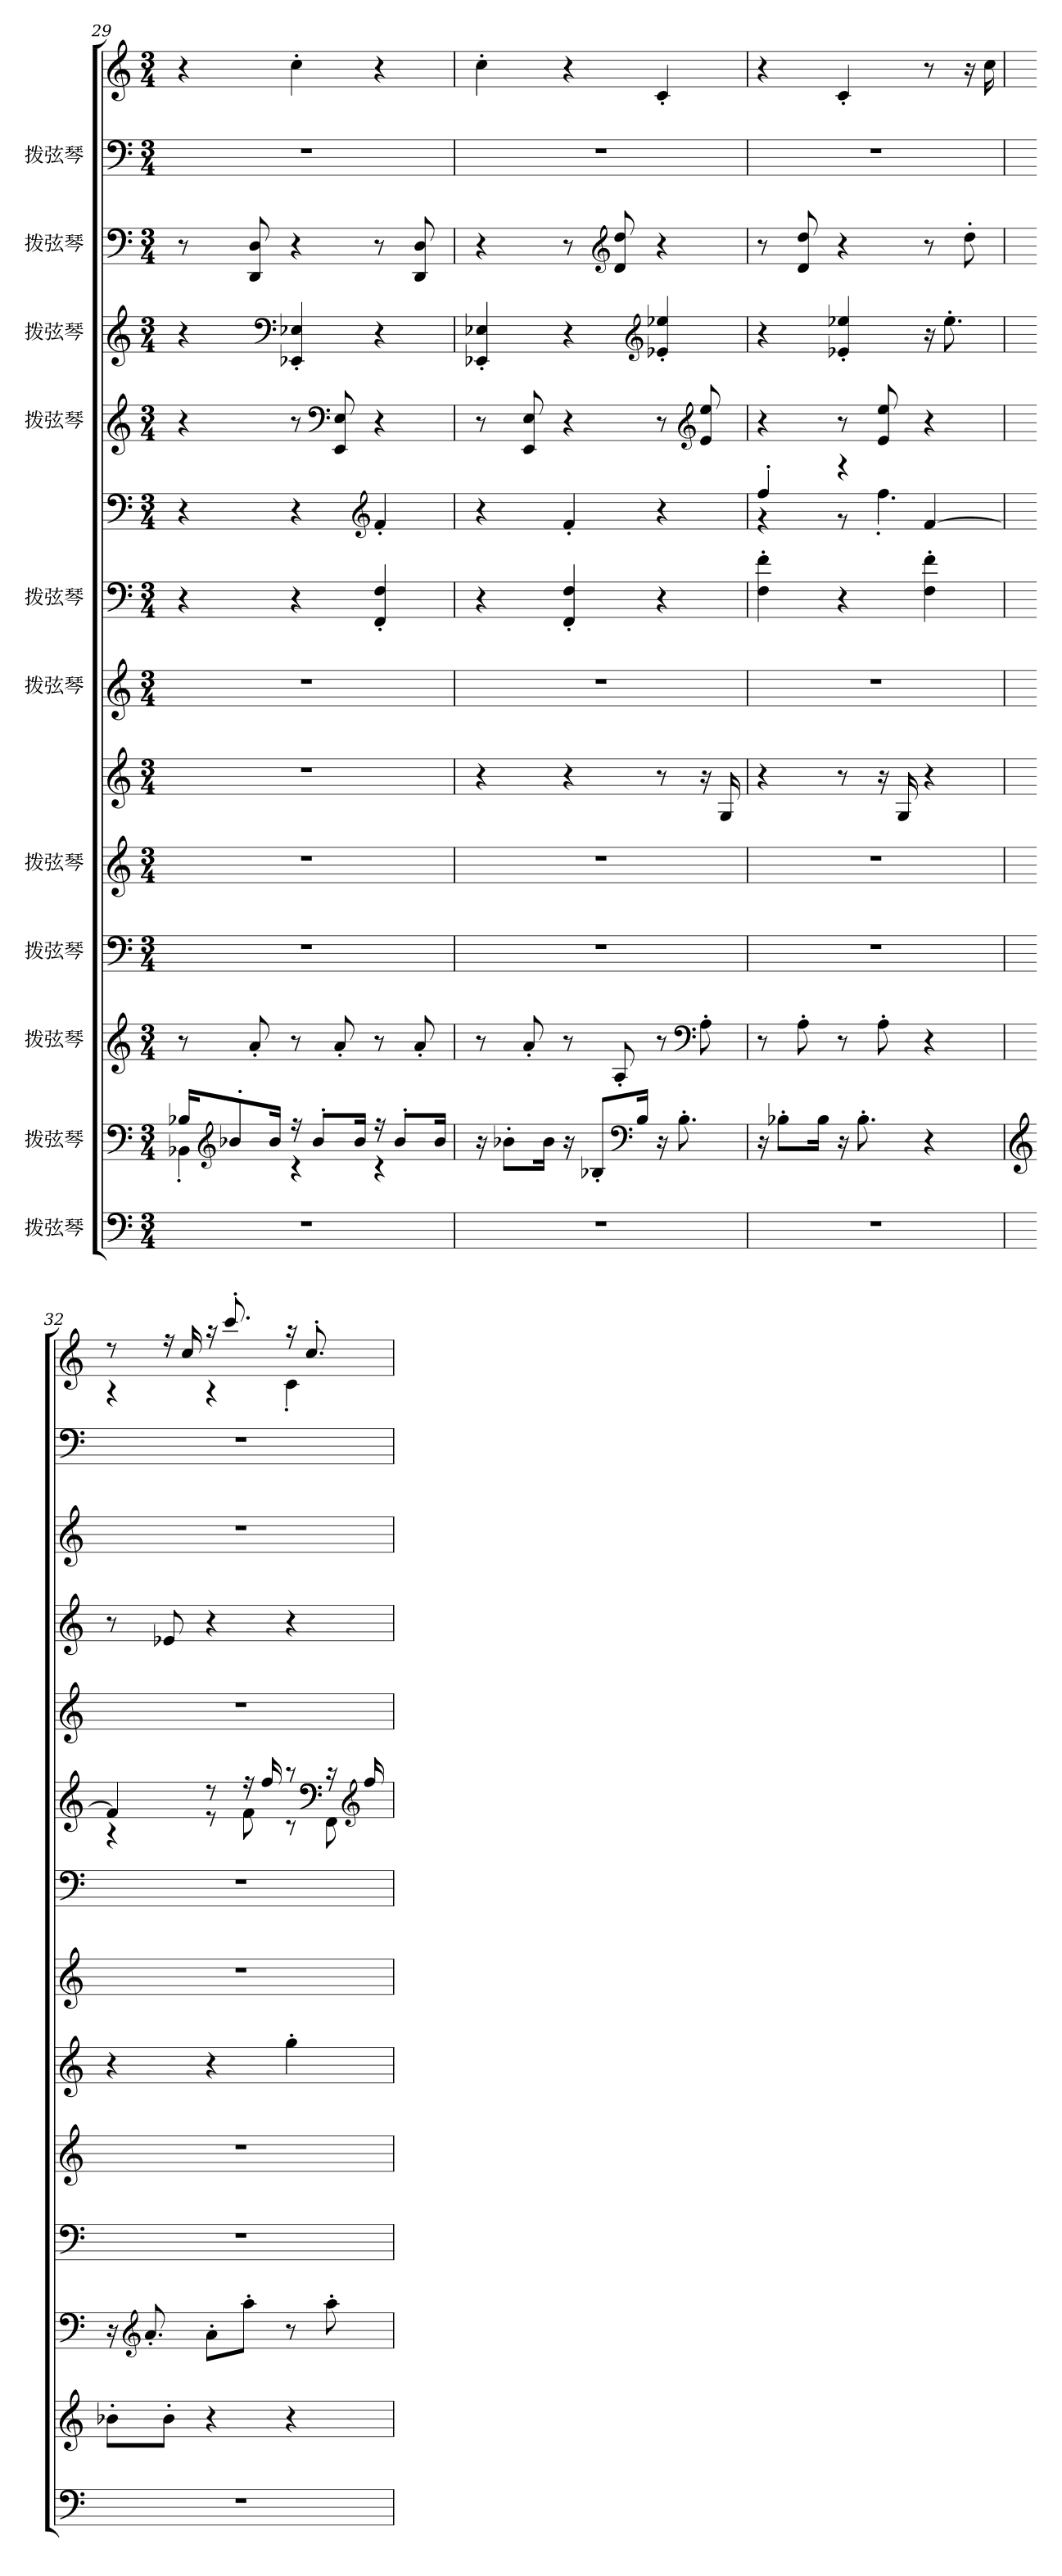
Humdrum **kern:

**kern	**kern	**kern	**kern	**kern	**kern	**kern	**kern	**kern	**kern	**kern	**kern	**kern	**kern
*part11	*part10	*part9	*part8	*part7	*part7	*part6	*part5	*part5	*part4	*part3	*part2	*part1	*part1
*staff14	*staff13	*staff12	*staff11	*staff10	*staff9	*staff8	*staff7	*staff6	*staff5	*staff4	*staff3	*staff2	*staff1
*I"拨弦琴	*I"拨弦琴	*I"拨弦琴	*I"拨弦琴	*I"拨弦琴	*	*I"拨弦琴	*I"拨弦琴	*	*I"拨弦琴	*I"拨弦琴	*I"拨弦琴	*I"拨弦琴	*
!!LO:PB:g=z
*clefF4	*clefF4	*clefG2	*clefF4	*clefG2	*clefG2	*clefG2	*clefF4	*clefF4	*clefG2	*clefG2	*clefF4	*clefF4	*clefG2
*k[]	*k[]	*k[]	*k[]	*k[]	*k[]	*k[]	*k[]	*k[]	*k[]	*k[]	*k[]	*k[]	*k[]
*M3/4	*M3/4	*M3/4	*M3/4	*M3/4	*M3/4	*M3/4	*M3/4	*M3/4	*M3/4	*M3/4	*M3/4	*M3/4	*M3/4
=29	=29	=29	=29	=29	=29	=29	=29	=29	=29	=29	=29	=29	=29
*	*^	*	*	*	*	*	*	*	*	*	*	*	*
2.r	16B-X/KL	4BB-X'\	8r	2.r	2.r	2.r	2.r	4r	4r	4r	4r	8r	2.r	4r
*	*clefG2	*	*	*	*	*	*	*	*	*	*	*	*	*
.	8b-X'/	.	.	.	.	.	.	.	.	.	.	.	.	.
.	.	.	8a'/	.	.	.	.	.	.	.	.	8DD/ 8D/	.	.
.	16b-/Jk	.	.	.	.	.	.	.	.	.	.	.	.	.
*	*	*	*	*	*	*	*	*	*	*	*clefF4	*	*	*
.	16r	4r	8r	.	.	.	.	4r	4r	8r	4EE-X/' 4E-X/'	4r	.	4cc'\
.	8b-'/L	.	.	.	.	.	.	.	.	.	.	.	.	.
*	*	*	*	*	*	*	*	*	*	*clefF4	*	*	*	*
.	.	.	8a'/	.	.	.	.	.	.	8EE/ 8E/	.	.	.	.
.	16b-/Jk	.	.	.	.	.	.	.	.	.	.	.	.	.
*	*	*	*	*	*	*	*	*	*clefG2	*	*	*	*	*
.	16r	4r	8r	.	.	.	.	4FF/' 4F/'	4f'/	4r	4r	8r	.	4r
.	8b-'/L	.	.	.	.	.	.	.	.	.	.	.	.	.
.	.	.	8a'/	.	.	.	.	.	.	.	.	8DD/ 8D/	.	.
.	16b-/Jk	.	.	.	.	.	.	.	.	.	.	.	.	.
*	*v	*v	*	*	*	*	*	*	*	*	*	*	*	*
=30	=30	=30	=30	=30	=30	=30	=30	=30	=30	=30	=30	=30	=30
2.r	16r	8r	2.r	2.r	4r	2.r	4r	4r	8r	4EE-X/' 4E-X/'	4r	2.r	4cc'\
.	8b-X'\L	.	.	.	.	.	.	.	.	.	.	.	.
.	.	8a'/	.	.	.	.	.	.	8EE/ 8E/	.	.	.	.
.	16b-\Jk	.	.	.	.	.	.	.	.	.	.	.	.
.	16r	8r	.	.	4r	.	4FF/' 4F/'	4f'/	4r	4r	8r	.	4r
.	8B-X'/L	.	.	.	.	.	.	.	.	.	.	.	.
*	*	*	*	*	*	*	*	*	*	*	*clefG2	*	*
.	.	8A'/	.	.	.	.	.	.	.	.	8d/ 8dd/	.	.
*	*clefF4	*	*	*	*	*	*	*	*	*	*	*	*
.	16B-/Jk	.	.	.	.	.	.	.	.	.	.	.	.
*	*	*	*	*	*	*	*	*	*	*clefG2	*	*	*
.	16r	8r	.	.	8r	.	4r	4r	8r	4e-X/' 4ee-X/'	4r	.	4c'/
.	8.B-'\	.	.	.	.	.	.	.	.	.	.	.	.
*	*	*clefF4	*	*	*	*	*	*	*clefG2	*	*	*	*
.	.	8A'\	.	.	16r	.	.	.	8e/ 8ee/	.	.	.	.
.	.	.	.	.	16G/	.	.	.	.	.	.	.	.
!!LO:PB:g=z
=31	=31	=31	=31	=31	=31	=31	=31	=31	=31	=31	=31	=31	=31
*	*	*	*	*	*	*	*	*^	*	*	*	*	*
2.r	16r	8r	2.r	2.r	4r	2.r	4F\' 4f\'	4ff'/	4r	4r	4r	8r	2.r	4r
.	8B-X'\L	.	.	.	.	.	.	.	.	.	.	.	.	.
.	.	8A'\	.	.	.	.	.	.	.	.	.	8d/ 8dd/	.	.
.	16B-\Jk	.	.	.	.	.	.	.	.	.	.	.	.	.
.	16r	8r	.	.	8r	.	4r	4r	8r	8r	4e-X/' 4ee-X/'	4r	.	4c'/
.	8.B-'\	.	.	.	.	.	.	.	.	.	.	.	.	.
.	.	8A'\	.	.	16r	.	.	.	4.ff'\	8e/ 8ee/	.	.	.	.
.	.	.	.	.	16G/	.	.	.	.	.	.	.	.	.
.	4r	4r	.	.	4r	.	4F\' 4f\'	[4f/	.	4r	16r	8r	.	8r
.	.	.	.	.	.	.	.	.	.	.	8.ee-'\	.	.	.
.	.	.	.	.	.	.	.	.	.	.	.	8dd'\	.	16r
.	.	.	.	.	.	.	.	.	.	.	.	.	.	16cc\
=32	=32	=32	=32	=32	=32	=32	=32	=32	=32	=32	=32	=32	=32	=32
*	*clefG2	*	*	*	*	*	*	*	*	*	*	*	*	*
*	*	*	*	*	*	*	*	*	*	*	*	*	*	*^
2.r	8b-X'\L	16r	2.r	2.r	4r	2.r	2.r	4f/]	4r	2.r	8r	2.r	2.r	8r	4r
*	*	*clefG2	*	*	*	*	*	*	*	*	*	*	*	*	*
.	.	8.a'/	.	.	.	.	.	.	.	.	.	.	.	.	.
.	8b-'\J	.	.	.	.	.	.	.	.	.	8e-X/	.	.	16r	.
.	.	.	.	.	.	.	.	.	.	.	.	.	.	16cc/	.
.	4r	8a'\L	.	.	4r	.	.	8r	8r	.	4r	.	.	16r	4r
.	.	.	.	.	.	.	.	.	.	.	.	.	.	8.ccc'/	.
.	.	8aa'\J	.	.	.	.	.	16r	8f\	.	.	.	.	.	.
.	.	.	.	.	.	.	.	16ff/	.	.	.	.	.	.	.
.	4r	8r	.	.	4gg'\	.	.	8r	8r	.	4r	.	.	16r	4c'\
.	.	.	.	.	.	.	.	.	.	.	.	.	.	8.cc'/	.
*	*	*	*	*	*	*	*	*clefF4	*	*	*	*	*	*	*
.	.	8aa'\	.	.	.	.	.	16r	8FF\	.	.	.	.	.	.
*	*	*	*	*	*	*	*	*clefG2	*	*	*	*	*	*	*
.	.	.	.	.	.	.	.	16ff/	.	.	.	.	.	.	.
*	*	*	*	*	*	*	*	*v	*v	*	*	*	*	*v	*v
=	=	=	=	=	=	=	=	=	=	=	=	=	=
*-	*-	*-	*-	*-	*-	*-	*-	*-	*-	*-	*-	*-	*-
